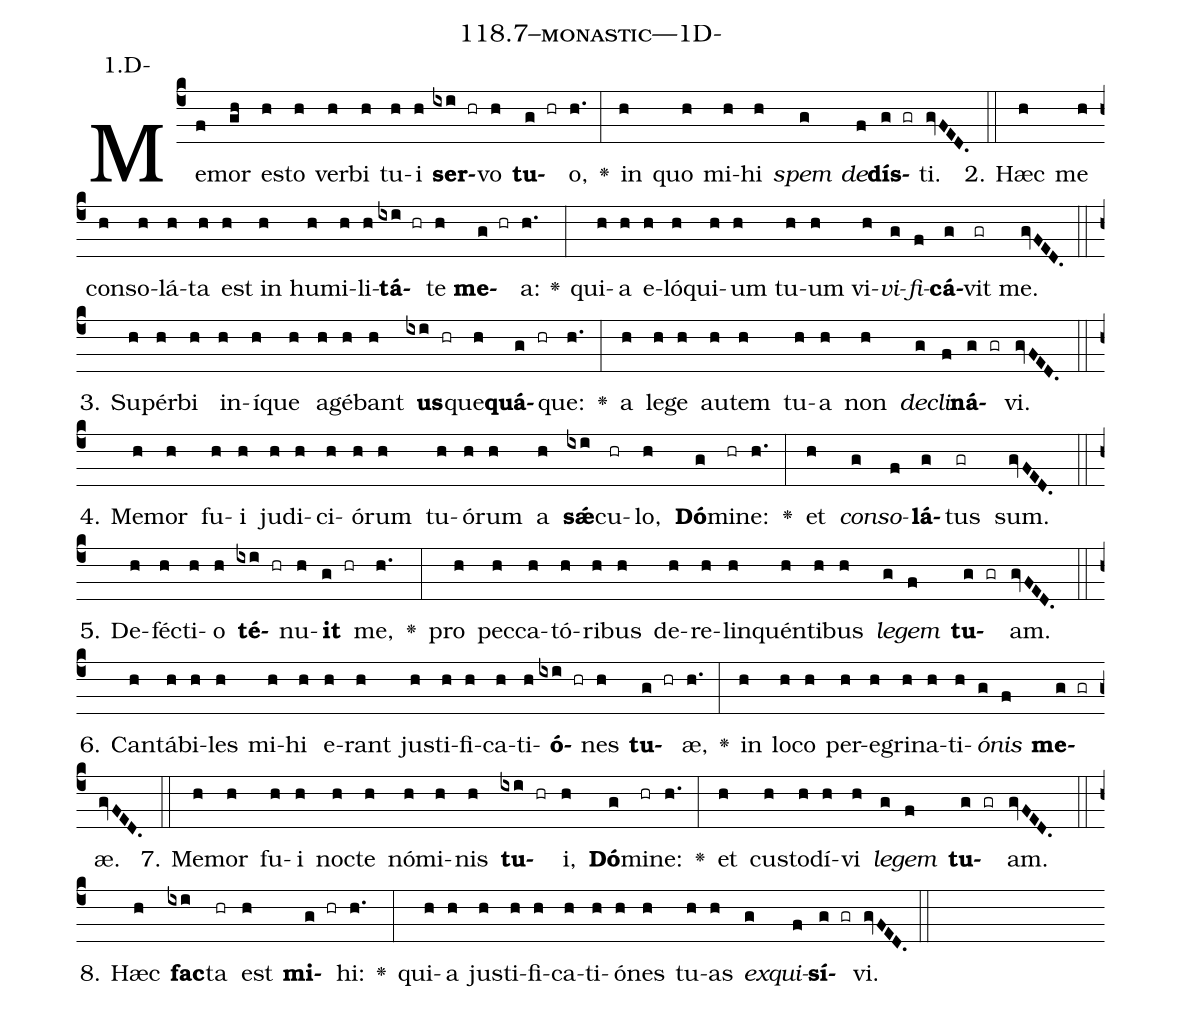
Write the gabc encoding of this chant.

name: 118.7--monastic---1D-;
annotation: 1.D-;
%%
(c4)Me(f)mor(gh) es(h)to(h) ver(h)bi(h) tu(h)i(h) <b>ser</b>(ixi hr)vo(h) <b>tu</b>(g hr)o,(h.) <v>\greheightstar</v>(:) in(h) quo(h) mi(h)hi(h) <i>spem</i>(g) <i>de</i>(f)<b>dís</b>(g gr)ti.(gvFED.) (::)
2. Hæc(h) me(h) con(h)so(h)lá(h)ta(h) est(h) in(h) hu(h)mi(h)li(h)<b>tá</b>(ixi hr)te(h) <b>me</b>(g hr)a:(h.) <v>\greheightstar</v>(:) qui(h)a(h) e(h)ló(h)qui(h)um(h) tu(h)um(h) vi(h)<i>vi</i>(g)<i>fi</i>(f)<b>cá</b>(g)vit(gr) me.(gvFED.) (::)
3. Su(h)pér(h)bi(h) in(h)í(h)que(h) a(h)gé(h)bant(h) <b>us</b>(ixi hr)que(h)<b>quá</b>(g hr)que:(h.) <v>\greheightstar</v>(:) a(h) le(h)ge(h) au(h)tem(h) tu(h)a(h) non(h) <i>de</i>(g)<i>cli</i>(f)<b>ná</b>(g gr)vi.(gvFED.) (::)
4. Me(h)mor(h) fu(h)i(h) ju(h)di(h)ci(h)ó(h)rum(h) tu(h)ó(h)rum(h) a(h) <b>sǽ</b>(ixi)cu(hr)lo,(h) <b>Dó</b>(g)mi(hr)ne:(h.) <v>\greheightstar</v>(:) et(h) <i>con</i>(g)<i>so</i>(f)<b>lá</b>(g)tus(gr) sum.(gvFED.) (::)
5. De(h)féc(h)ti(h)o(h) <b>té</b>(ixi hr)nu(h)<b>it</b>(g hr) me,(h.) <v>\greheightstar</v>(:) pro(h) pec(h)ca(h)tó(h)ri(h)bus(h) de(h)re(h)lin(h)quén(h)ti(h)bus(h) <i>le</i>(g)<i>gem</i>(f) <b>tu</b>(g gr)am.(gvFED.) (::)
6. Can(h)tá(h)bi(h)les(h) mi(h)hi(h) e(h)rant(h) jus(h)ti(h)fi(h)ca(h)ti(h)<b>ó</b>(ixi hr)nes(h) <b>tu</b>(g hr)æ,(h.) <v>\greheightstar</v>(:) in(h) lo(h)co(h) per(h)e(h)gri(h)na(h)ti(h)<i>ó</i>(g)<i>nis</i>(f) <b>me</b>(g gr)æ.(gvFED.) (::)
7. Me(h)mor(h) fu(h)i(h) noc(h)te(h) nó(h)mi(h)nis(h) <b>tu</b>(ixi hr)i,(h) <b>Dó</b>(g)mi(hr)ne:(h.) <v>\greheightstar</v>(:) et(h) cus(h)to(h)dí(h)vi(h) <i>le</i>(g)<i>gem</i>(f) <b>tu</b>(g gr)am.(gvFED.) (::)
8. Hæc(h) <b>fac</b>(ixi)ta(hr) est(h) <b>mi</b>(g hr)hi:(h.) <v>\greheightstar</v>(:) qui(h)a(h) jus(h)ti(h)fi(h)ca(h)ti(h)ó(h)nes(h) tu(h)as(h) <i>ex</i>(g)<i>qui</i>(f)<b>sí</b>(g gr)vi.(gvFED.) (::)
